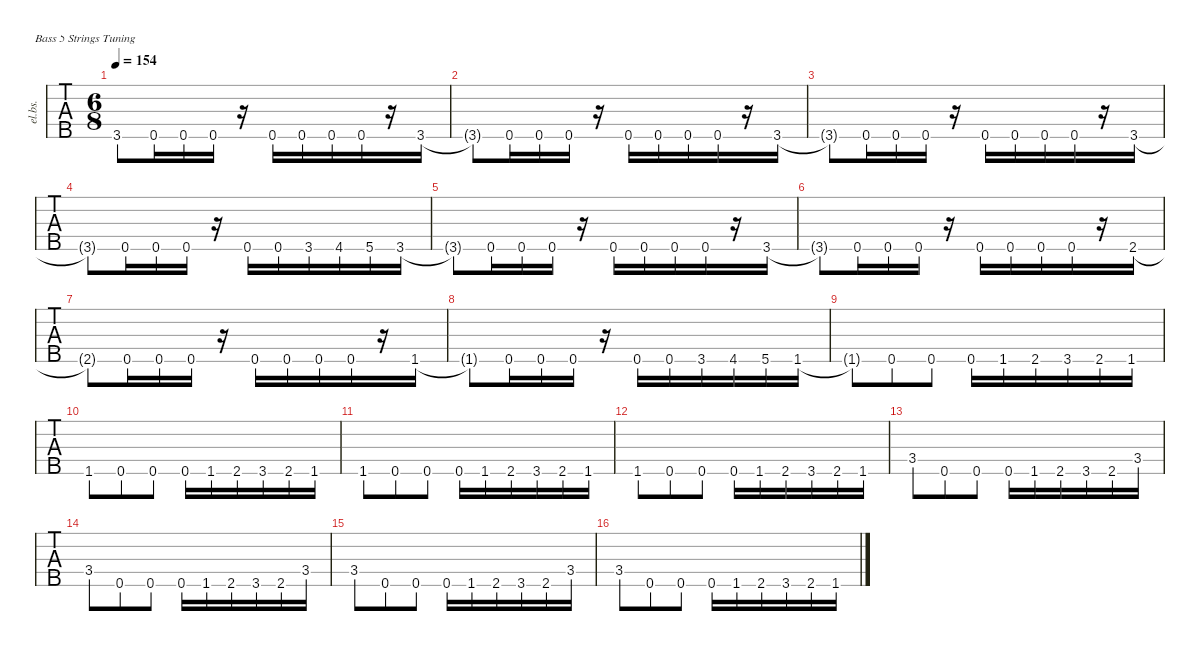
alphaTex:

\defaultSystemsLayout 4
\hideDynamics
\bracketExtendMode nobrackets
\otherSystemsTrackNameOrientation horizontal
\track ("Electric Bass" "el.bs.") {instrument electricbassfinger}
\staff {tabs}
\tuning (G2 D2 A1 E1 B0)
\ts (6 8)
\beaming (8 3 3)
\tempo 154
\clef f4
\ks bminor
3.5{acc forcenatural}.8{dy mf instrument electricbassfinger beam Up} 0.5{acc forcenatural}.16{beam Up} 0.5{acc forcenatural}.16{beam Up} 0.5{acc forcenatural}.16{beam Up} r.16{beam Up} 0.5{acc forcenatural}.16{beam Up} 0.5{acc forcenatural}.16{beam Up} 0.5{acc forcenatural}.16{beam Up} 0.5{acc forcenatural}.16{beam Up} r.16{beam Up} 3.5{acc forcenatural}.16{beam Up} |
3.5{t acc forcenatural}.8{beam Up} 0.5{acc forcenatural}.16{beam Up} 0.5{acc forcenatural}.16{beam Up} 0.5{acc forcenatural}.16{beam Up} r.16{beam Up} 0.5{acc forcenatural}.16{beam Up} 0.5{acc forcenatural}.16{beam Up} 0.5{acc forcenatural}.16{beam Up} 0.5{acc forcenatural}.16{beam Up} r.16{beam Up} 3.5{acc forcenatural}.16{beam Up} |
3.5{t acc forcenatural}.8{beam Up} 0.5{acc forcenatural}.16{beam Up} 0.5{acc forcenatural}.16{beam Up} 0.5{acc forcenatural}.16{beam Up} r.16{beam Up} 0.5{acc forcenatural}.16{beam Up} 0.5{acc forcenatural}.16{beam Up} 0.5{acc forcenatural}.16{beam Up} 0.5{acc forcenatural}.16{beam Up} r.16{beam Up} 3.5{acc forcenatural}.16{beam Up} |
3.5{t acc forcenatural}.8{beam Up} 0.5{acc forcenatural}.16{beam Up} 0.5{acc forcenatural}.16{beam Up} 0.5{acc forcenatural}.16{beam Up} r.16{beam Up} 0.5{acc forcenatural}.16{beam Up} 0.5{acc forcenatural}.16{beam Up} 3.5{acc forcenatural}.16{beam Up} 4.5{acc #}.16{beam Up} 5.5{acc forcenatural}.16{beam Up} 3.5{acc forcenatural}.16{beam Up} |
3.5{t acc forcenatural}.8{beam Up} 0.5{acc forcenatural}.16{beam Up} 0.5{acc forcenatural}.16{beam Up} 0.5{acc forcenatural}.16{beam Up} r.16{beam Up} 0.5{acc forcenatural}.16{beam Up} 0.5{acc forcenatural}.16{beam Up} 0.5{acc forcenatural}.16{beam Up} 0.5{acc forcenatural}.16{beam Up} r.16{beam Up} 3.5{acc forcenatural}.16{beam Up} |
3.5{t acc forcenatural}.8{beam Up} 0.5{acc forcenatural}.16{beam Up} 0.5{acc forcenatural}.16{beam Up} 0.5{acc forcenatural}.16{beam Up} r.16{beam Up} 0.5{acc forcenatural}.16{beam Up} 0.5{acc forcenatural}.16{beam Up} 0.5{acc forcenatural}.16{beam Up} 0.5{acc forcenatural}.16{beam Up} r.16{beam Up} 2.5{acc #}.16 |
2.5{t acc #}.8 0.5{acc forcenatural}.16{beam Up} 0.5{acc forcenatural}.16{beam Up} 0.5{acc forcenatural}.16{beam Up} r.16{beam Up} 0.5{acc forcenatural}.16{beam Up} 0.5{acc forcenatural}.16{beam Up} 0.5{acc forcenatural}.16{beam Up} 0.5{acc forcenatural}.16{beam Up} r.16{beam Up} 1.5{acc forcenatural}.16 |
1.5{t acc forcenatural}.8 0.5{acc forcenatural}.16 0.5{acc forcenatural}.16 0.5{acc forcenatural}.16 r.16 0.5{acc forcenatural}.16 0.5{acc forcenatural}.16 3.5{acc forcenatural}.16 4.5{acc #}.16 5.5{acc forcenatural}.16 1.5{acc forcenatural}.16 |
1.5{t acc forcenatural}.8 0.5{acc forcenatural}.8 0.5{acc forcenatural}.8 0.5{acc forcenatural}.16 1.5{acc forcenatural}.16 2.5{acc #}.16 3.5{acc forcenatural}.16 2.5{acc #}.16 1.5{acc forcenatural}.16 |
1.5{acc forcenatural}.8 0.5{acc forcenatural}.8 0.5{acc forcenatural}.8 0.5{acc forcenatural}.16 1.5{acc forcenatural}.16 2.5{acc #}.16 3.5{acc forcenatural}.16 2.5{acc #}.16 1.5{acc forcenatural}.16 |
1.5{acc forcenatural}.8 0.5{acc forcenatural}.8 0.5{acc forcenatural}.8 0.5{acc forcenatural}.16 1.5{acc forcenatural}.16 2.5{acc #}.16 3.5{acc forcenatural}.16 2.5{acc #}.16 1.5{acc forcenatural}.16 |
1.5{acc forcenatural}.8 0.5{acc forcenatural}.8 0.5{acc forcenatural}.8 0.5{acc forcenatural}.16 1.5{acc forcenatural}.16 2.5{acc #}.16 3.5{acc forcenatural}.16 2.5{acc #}.16 1.5{acc forcenatural}.16 |
3.4{acc forcenatural}.8 0.5{acc forcenatural}.8 0.5{acc forcenatural}.8 0.5{acc forcenatural}.16 1.5{acc forcenatural}.16 2.5{acc #}.16 3.5{acc forcenatural}.16 2.5{acc #}.16 3.4{acc forcenatural}.16 |
3.4{acc forcenatural}.8 0.5{acc forcenatural}.8 0.5{acc forcenatural}.8 0.5{acc forcenatural}.16 1.5{acc forcenatural}.16 2.5{acc #}.16 3.5{acc forcenatural}.16 2.5{acc #}.16 3.4{acc forcenatural}.16 |
3.4{acc forcenatural}.8 0.5{acc forcenatural}.8 0.5{acc forcenatural}.8 0.5{acc forcenatural}.16 1.5{acc forcenatural}.16 2.5{acc #}.16 3.5{acc forcenatural}.16 2.5{acc #}.16 3.4{acc forcenatural}.16 |
3.4{acc forcenatural}.8 0.5{acc forcenatural}.8 0.5{acc forcenatural}.8 0.5{acc forcenatural}.16 1.5{acc forcenatural}.16 2.5{acc #}.16 3.5{acc forcenatural}.16 2.5{acc #}.16 1.5{acc forcenatural}.16
